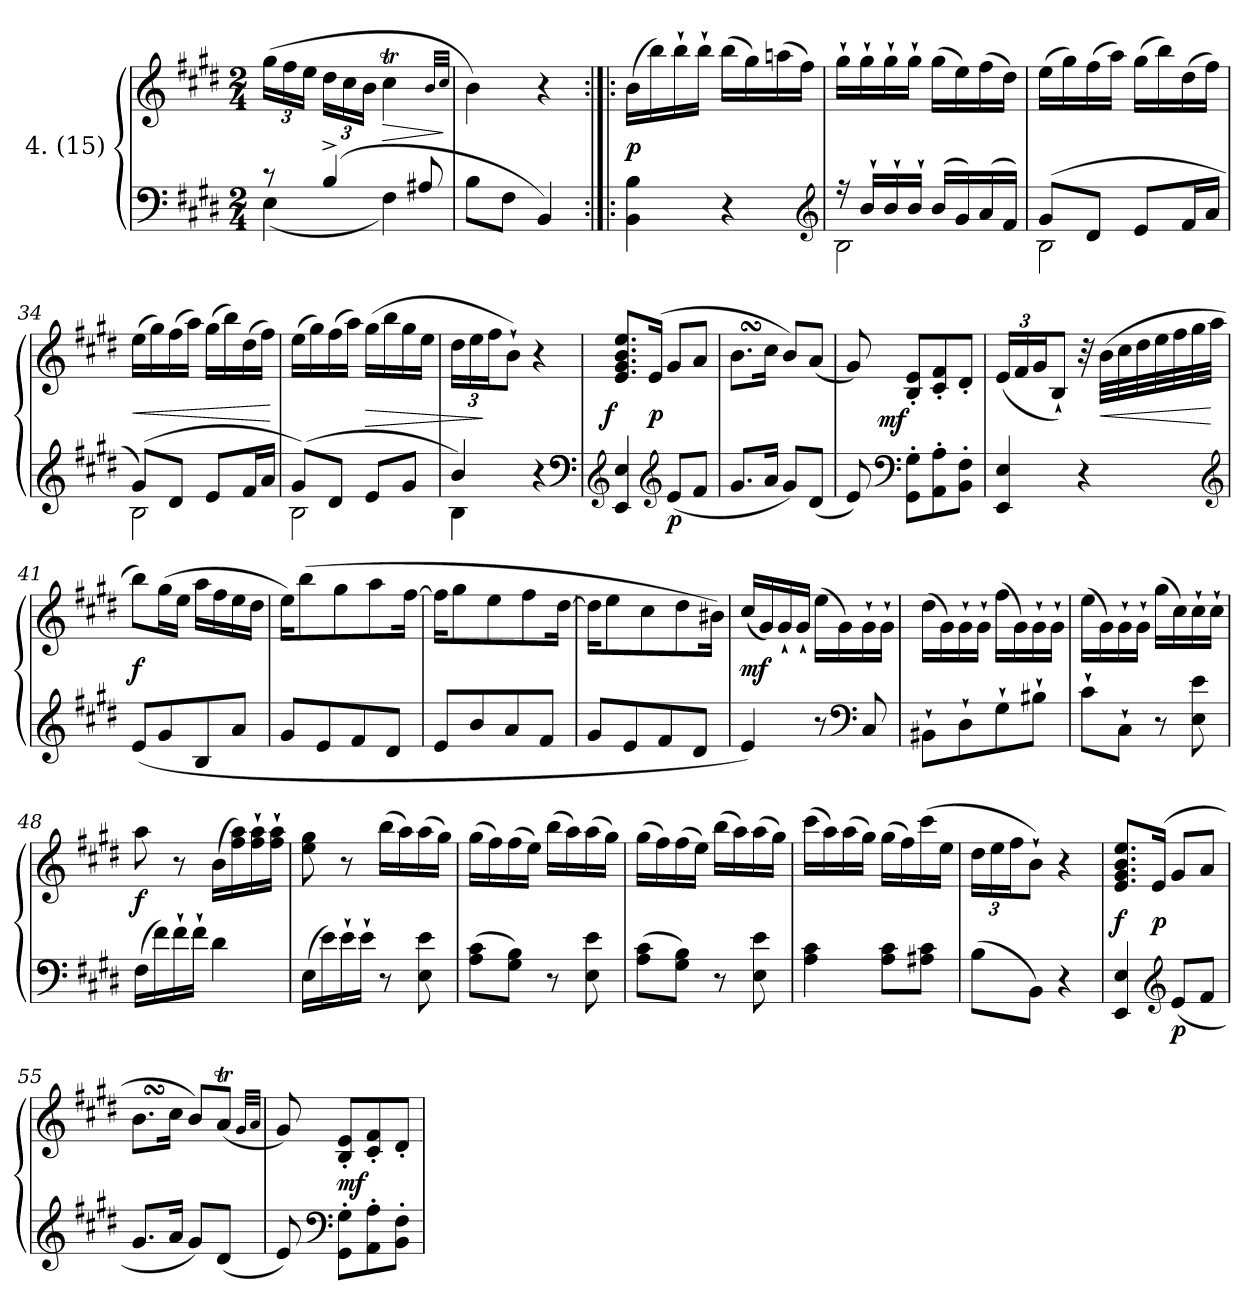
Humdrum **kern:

**kern	**kern	**dynam
*part1	*part1	*part1
*staff2	*staff1	*staff1/2
*I"4. (15)	*	*
*clefF4	*clefG2	*
*k[f#c#g#d#]	*k[f#c#g#d#]	*
*E:	*E:	*
*M2/4	*M2/4	*
=	=	=
*^	*	*
8rc	(4E	(24gg#LL	.
.	.	24ff#	.
.	.	24eeJJ	.
(4B^	.	24dd#LL	.
.	.	24cc#	.
.	.	24bJJ	.
.	4F#)	4cc#T	>
8A#X	.	.	.
*v	*v	*	*
.	32qbLLL	.
.	32qcc#JJJ	.
.	.	]
=30	=30	=30
8BL	4b)	.
8F#J	.	.
4BB)	4r	.
=31:|!|:	=31:|!|:	=31:|!|:
4BB 4B	(16bLL	p
.	16bb)	.
.	16bb`	.
.	16bb`JJ	.
4r	(16bbLL	.
.	16gg#)	.
.	(16aan	.
.	16ff#JJ)	.
*clefG2	*	*
=32	=32	=32
*^	*	*
16r	2B	16gg#`LL	.
16b`LL	.	16gg#`	.
16b`	.	16gg#`	.
16b`JJ	.	16gg#`JJ	.
(16bLL	.	(16gg#LL	.
16g#)	.	16ee)	.
(16a	.	(16ff#	.
16f#JJ)	.	16dd#JJ)	.
=33	=33	=33	=33
(8g#L	2B	(16eeLL	.
.	.	16gg#)	.
8d#J	.	(16ff#	.
.	.	16aaJJ)	.
8eL	.	(16gg#LL	.
.	.	16bb)	.
16f#L	.	(16dd#	.
16aJJ	.	16ff#JJ)	.
=34	=34	=34	=34
(8g#L)	2B	(16eeLL	<
.	.	16gg#)	.
8d#J	.	(16ff#	.
.	.	16aaJJ)	.
8eL	.	(16gg#LL	.
.	.	16bb)	.
16f#L	.	(16dd#	.
16aJJ	.	16ff#JJ)	.
*v	*v	*	*
.	.	[
=35	=35	=35
*^	*	*
(8g#L)	2B	(16eeLL	.
.	.	16gg#)	.
8d#J	.	(16ff#	.
.	.	16aaJJ)	.
8eL	.	(16gg#LL	>
.	.	16bb	.
8g#J	.	16gg#	.
.	.	16eeJJ	.
=36	=36	=36	=36
4b)	4B	24dd#LL	.
.	.	24ee	.
.	.	24ff#J	]
.	.	8b`J)	.
4r	4ryy	4r	.
*v	*v	*	*
*clefF4	*	*
=37	=37	=37
*^	*	*
!	!	!	!LO:DY:rj
*v	*v	*	*
4EE 4E	8.e 8.g# 8.b 8.eeL	f
.	(16eJk	p
*clefG2	*	*
!	!	!LO:DY:b=2
(8eL	8g#L	p
8f#J	8aJ	.
=38	=38	=38
8.g#L	8.bSSSL	.
16aJk	16cc#Jk	.
8g#L)	8bL)	.
(8d#J	(8aJ	.
=39	=39	=39
8e)	8g#)	.
*clefF4	*	*
!	!	!LO:DY:rj
8GG#' 8G#'L	8B' 8e'L	mf
8AA' 8A'	8c#' 8f#'	.
8BB' 8F#'J	8d#'J	.
=40	=40	=40
4EE 4E	(24eLL	.
.	24f#	.
.	24g#J	.
.	8B`J)	.
4r	32r	.
.	(32bLLL	<
.	32cc#	.
.	32dd#	.
.	32ee	.
.	32ff#	.
.	32gg#	.
.	32aaJJJ	[
*clefG2	*	*
=41	=41	=41
(8eL	8bbL)	f
8g#	(16gg#L	.
.	16eeJJ	.
8B	16aaLL	.
.	16ff#	.
8aJ	16ee	.
.	16dd#JJ	.
=42	=42	=42
8g#L	16eeKL)	.
.	(8bb	.
8e	.	.
.	8gg#	.
8f#	.	.
.	8aa	.
8d#J	.	.
.	[16ff#Jk	.
=43	=43	=43
8eL	16ff#KL]	.
.	8gg#	.
8b	.	.
.	8ee	.
8a	.	.
.	8ff#	.
8f#J	.	.
.	[16dd#Jk	.
=44	=44	=44
8g#L	16dd#KL]	.
.	8ee	.
8e	.	.
.	8cc#	.
8f#	.	.
.	8dd#	.
8d#J	.	.
.	16b#XJk)	.
=45	=45	=45
4e)	(16cc#LL	mf
.	16g#)	.
.	16g#`	.
.	16g#`JJ	.
8r	(16eeLL	.
.	16g#)	.
*clefF4	*	*
8C#	16g#`	.
.	16g#`JJ	.
=46	=46	=46
8BB#X`L	(16dd#LL	.
.	16g#)	.
8D#`	16g#`	.
.	16g#`JJ	.
8G#`	(16ff#LL	.
.	16g#)	.
8B#X`J	16g#`	.
.	16g#`JJ	.
=47	=47	=47
8c#`L	(16eeLL	.
.	16g#)	.
8C#`J	16g#`	.
.	16g#`JJ	.
8r	(16gg#LL	.
.	16cc#)	.
8E 8e	16cc#`	.
.	16cc#`JJ	.
=48	=48	=48
(16F#LL	8aa	f
16f#)	.	.
16f#`	8r	.
16f#`JJ	.	.
4d#	(16bLL	.
.	16ff# 16aa)	.
.	16ff#` 16aa`	.
.	16ff#` 16aa`JJ	.
=49	=49	=49
(16ELL	8ee 8gg#	.
16e)	.	.
16e`	8r	.
16e`JJ	.	.
8r	(16bbLL	.
.	16aa)	.
8E 8e	(16aa	.
.	16gg#JJ)	.
=50	=50	=50
(8A 8c#L	(16gg#LL	.
.	16ff#)	.
8G# 8BJ)	(16ff#	.
.	16eeJJ)	.
8r	(16bbLL	.
.	16aa)	.
8E 8e	(16aa	.
.	16gg#JJ)	.
=51	=51	=51
(8A 8c#L	(16gg#LL	.
.	16ff#)	.
8G# 8BJ)	(16ff#	.
.	16eeJJ)	.
8r	(16bbLL	.
.	16aa)	.
8E 8e	(16aa	.
.	16gg#JJ)	.
=52	=52	=52
4A 4c#	(16ccc#LL	.
.	16aa)	.
.	(16aa	.
.	16gg#JJ)	.
8A 8c#L	(16gg#LL	.
.	16ff#)	.
8A#X 8c#J	(16ccc#	.
.	16eeJJ	.
=53	=53	=53
(8BL	24dd#LL	.
.	24ee	.
.	24ff#J	.
8BBJ)	8b`J)	.
4r	4r	.
=54	=54	=54
4EE 4E	8.e 8.g# 8.b 8.eeL	f
.	(16eJk	p
*clefG2	*	*
!	!	!LO:DY:b=2
(8eL	8g#L	p
8f#J	8aJ	.
=55	=55	=55
8.g#L	8.bSSSL	.
16aJk	16cc#Jk	.
8g#L)	8bL)	.
(8d#J	(8aTJ	.
.	32qg#LLL	.
.	32qaJJJ	.
=56	=56	=56
8e)	8g#)	.
*clefF4	*	*
8GG#' 8G#'L	8B' 8e'L	mf
8AA' 8A'	8c#' 8f#'	.
8BB' 8F#'J	8d#'J	.
=	=	=
*-	*-	*-
